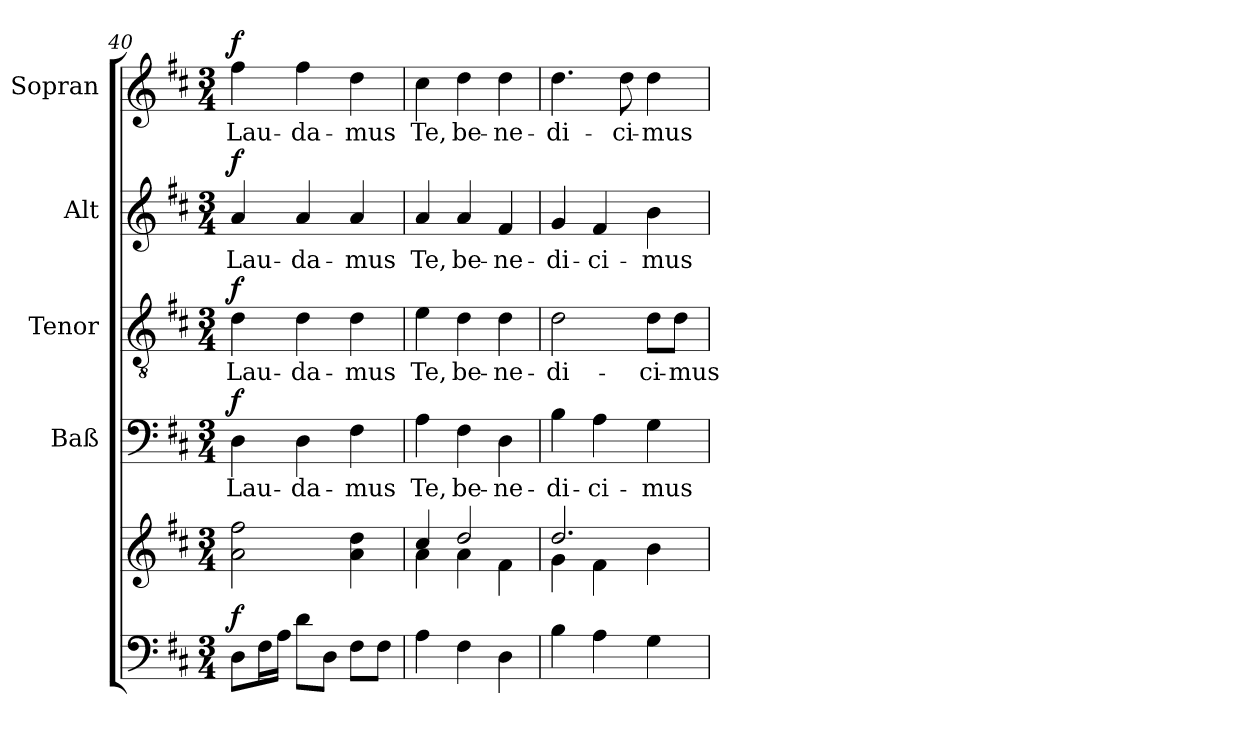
**kern	**kern	**dynam	**kern	**text	**dynam	**kern	**text	**dynam	**kern	**text	**dynam	**kern	**text	**dynam
*part5	*part5	*part5	*part4	*part4	*part4	*part3	*part3	*part3	*part2	*part2	*part2	*part1	*part1	*part1
*staff6	*staff5	*staff5/6	*staff4	*staff4	*staff4	*staff3	*staff3	*staff3	*staff2	*staff2	*staff2	*staff1	*staff1	*staff1
*	*	*	*I"Baß	*	*	*I"Tenor	*	*	*I"Alt	*	*	*I"Sopran	*	*
*clefF4	*clefG2	*	*clefF4	*	*	*clefGv2	*	*	*clefG2	*	*	*clefG2	*	*
*k[f#c#]	*k[f#c#]	*	*k[f#c#]	*	*	*k[f#c#]	*	*	*k[f#c#]	*	*	*k[f#c#]	*	*
*D:	*D:	*	*D:	*	*	*D:	*	*	*D:	*	*	*D:	*	*
*M3/4	*M3/4	*	*M3/4	*	*	*M3/4	*	*	*M3/4	*	*	*M3/4	*	*
=40	=40	=40	=40	=40	=40	=40	=40	=40	=40	=40	=40	=40	=40	=40
!	!	!LO:DY:a=2	!	!LO:LY:b	!LO:DY:a	!	!LO:LY:b	!LO:DY:a	!	!LO:LY:b	!LO:DY:a	!	!LO:LY:b	!LO:DY:a
8D\L	2a\ 2ff#\	f	4D\	Lau-	f	4d\	Lau-	f	4a/	Lau-	f	4ff#\	Lau-	f
16F#\L	.	.	.	.	.	.	.	.	.	.	.	.	.	.
16A\JJ	.	.	.	.	.	.	.	.	.	.	.	.	.	.
!	!	!	!	!LO:LY:b	!	!	!LO:LY:b	!	!	!LO:LY:b	!	!	!LO:LY:b	!
8d\L	.	.	4D\	-da-	.	4d\	-da-	.	4a/	-da-	.	4ff#\	-da-	.
8D\J	.	.	.	.	.	.	.	.	.	.	.	.	.	.
!	!	!	!	!LO:LY:b	!	!	!LO:LY:b	!	!	!LO:LY:b	!	!	!LO:LY:b	!
8F#\L	4a\ 4dd\	.	4F#\	-mus	.	4d\	-mus	.	4a/	-mus	.	4dd\	-mus	.
8F#\J	.	.	.	.	.	.	.	.	.	.	.	.	.	.
!!LO:LB:g=z
=41	=41	=41	=41	=41	=41	=41	=41	=41	=41	=41	=41	=41	=41	=41
*	*^	*	*	*	*	*	*	*	*	*	*	*	*	*
!	!	!	!	!	!LO:LY:b	!	!	!LO:LY:b	!	!	!LO:LY:b	!	!	!LO:LY:b	!
4A\	4cc#/	4a\	.	4A\	Te,	.	4e\	Te,	.	4a/	Te,	.	4cc#\	Te,	.
!	!	!	!	!	!LO:LY:b	!	!	!LO:LY:b	!	!	!LO:LY:b	!	!	!LO:LY:b	!
4F#\	2dd/	4a\	.	4F#\	be-	.	4d\	be-	.	4a/	be-	.	4dd\	be-	.
!	!	!	!	!	!LO:LY:b	!	!	!LO:LY:b	!	!	!LO:LY:b	!	!	!LO:LY:b	!
4D\	.	4f#\	.	4D\	-ne-	.	4d\	-ne-	.	4f#/	-ne-	.	4dd\	-ne-	.
=42	=42	=42	=42	=42	=42	=42	=42	=42	=42	=42	=42	=42	=42	=42	=42
!	!	!	!	!	!LO:LY:b	!	!	!LO:LY:b	!	!	!LO:LY:b	!	!	!LO:LY:b	!
4B\	2.dd/	4g\	.	4B\	-di-	.	2d\	-di-	.	4g/	-di-	.	4.dd\	-di-	.
!	!	!	!	!	!LO:LY:b	!	!	!	!	!	!LO:LY:b	!	!	!	!
4A\	.	4f#\	.	4A\	-ci-	.	.	.	.	4f#/	-ci-	.	.	.	.
!	!	!	!	!	!	!	!	!	!	!	!	!	!	!LO:LY:b	!
.	.	.	.	.	.	.	.	.	.	.	.	.	8dd\	-ci-	.
!	!	!	!	!	!LO:LY:b	!	!	!LO:LY:b	!	!	!LO:LY:b	!	!	!LO:LY:b	!
4G\	.	4b\	.	4G\	-mus	.	8d\L	-ci-	.	4b\	-mus	.	4dd\	-mus	.
!	!	!	!	!	!	!	!	!LO:LY:b	!	!	!	!	!	!	!
.	.	.	.	.	.	.	8d\J	-mus	.	.	.	.	.	.	.
*	*v	*v	*	*	*	*	*	*	*	*	*	*	*	*	*
=	=	=	=	=	=	=	=	=	=	=	=	=	=	=
*-	*-	*-	*-	*-	*-	*-	*-	*-	*-	*-	*-	*-	*-	*-
